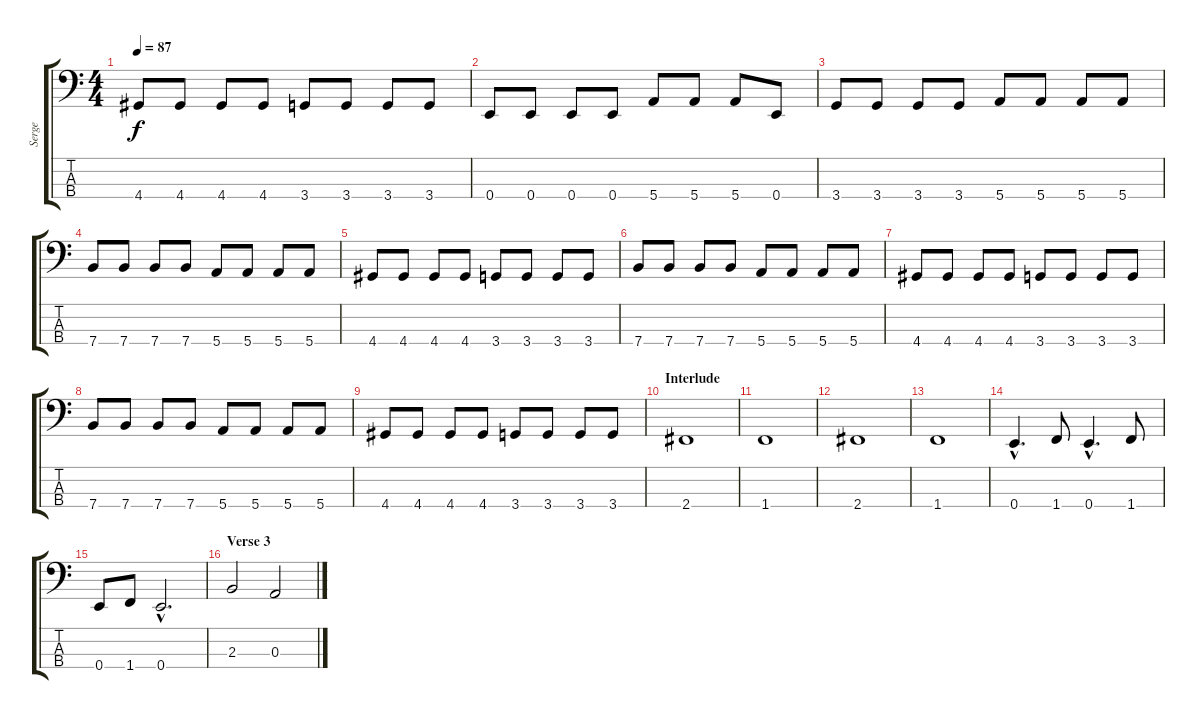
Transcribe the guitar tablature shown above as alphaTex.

\track ("Serge" "Serge") {instrument electricbassfinger}
\staff {score tabs}
\tuning (G2 D2 A1 E1) {hide}
\ts (4 4)
\tempo 87
\clef f4
\ks c
4.4.8{dy f} 4.4.8 4.4.8 4.4.8 3.4.8 3.4.8 3.4.8 3.4.8 |
0.4.8 0.4.8 0.4.8 0.4.8 5.4.8 5.4.8 5.4.8 0.4.8 |
3.4.8 3.4.8 3.4.8 3.4.8 5.4.8 5.4.8 5.4.8 5.4.8 |
7.4.8 7.4.8 7.4.8 7.4.8 5.4.8 5.4.8 5.4.8 5.4.8 |
4.4.8 4.4.8 4.4.8 4.4.8 3.4.8 3.4.8 3.4.8 3.4.8 |
7.4.8 7.4.8 7.4.8 7.4.8 5.4.8 5.4.8 5.4.8 5.4.8 |
4.4.8 4.4.8 4.4.8 4.4.8 3.4.8 3.4.8 3.4.8 3.4.8 |
7.4.8 7.4.8 7.4.8 7.4.8 5.4.8 5.4.8 5.4.8 5.4.8 |
4.4.8 4.4.8 4.4.8 4.4.8 3.4.8 3.4.8 3.4.8 3.4.8 |
\section ("" "Interlude")
2.4.1 |
1.4.1 |
2.4.1 |
1.4.1 |
0.4{hac}.4{d} 1.4.8 0.4{hac}.4{d} 1.4.8 |
0.4.8 1.4.8 0.4{hac}.2{d} |
\section ("" "Verse 3")
2.3.2 0.3.2
